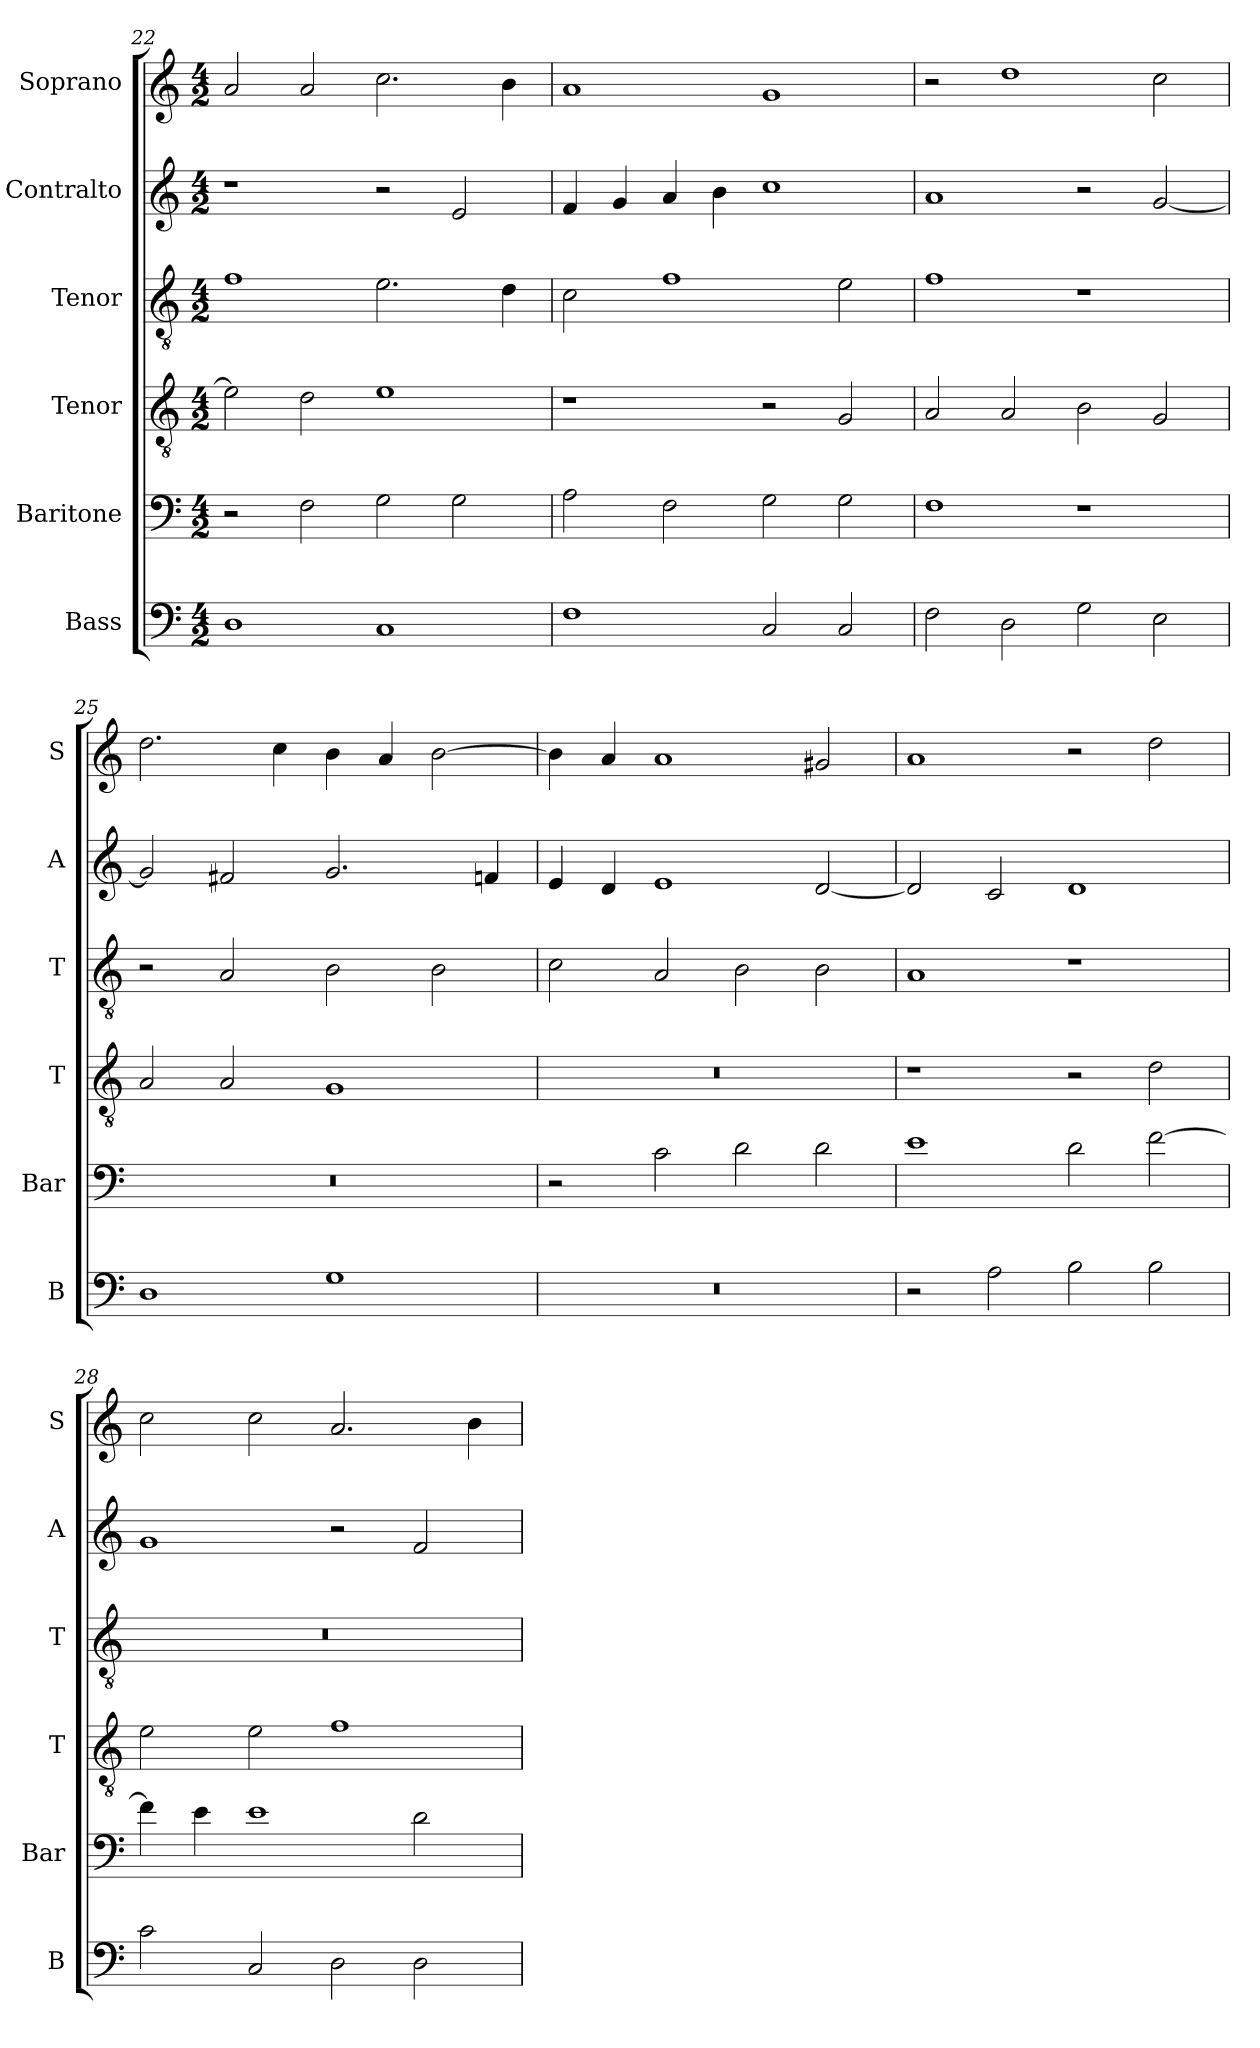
**kern	**kern	**kern	**kern	**kern	**kern
*part6	*part5	*part4	*part3	*part2	*part1
*staff6	*staff5	*staff4	*staff3	*staff2	*staff1
*I"Bass	*I"Baritone	*I"Tenor	*I"Tenor	*I"Contralto	*I"Soprano
*I'B	*I'Bar	*I'T	*I'T	*I'A	*I'S
*clefF4	*clefF4	*clefGv2	*clefGv2	*clefG2	*clefG2
*k[]	*k[]	*k[]	*k[]	*k[]	*k[]
*G:mix	*G:mix	*G:mix	*G:mix	*G:mix	*G:mix
*M4/2	*M4/2	*M4/2	*M4/2	*M4/2	*M4/2
=22	=22	=22	=22	=22	=22
1D	2r	2e]	1f	1r	2a
.	2F	2d	.	.	2a
1C	2G	1e	2.e	2r	2.cc
.	2G	.	.	2e	.
.	.	.	4d	.	4b
=23	=23	=23	=23	=23	=23
1F	2A	1r	2c	4f	1a
.	.	.	.	4g	.
.	2F	.	1f	4a	.
.	.	.	.	4b	.
2C	2G	2r	.	1cc	1g
2C	2G	2G	2e	.	.
=24	=24	=24	=24	=24	=24
2F	1F	2A	1f	1a	2r
2D	.	2A	.	.	1dd
2G	1r	2B	1r	2r	.
2E	.	2G	.	[2g	2cc
=25	=25	=25	=25	=25	=25
1D	0r	2A	2r	2g]	2.dd
.	.	2A	2A	2f#X	.
.	.	.	.	.	4cc
1G	.	1G	2B	2.g	4b
.	.	.	.	.	4a
.	.	.	2B	.	[2b
.	.	.	.	4fn	.
=26	=26	=26	=26	=26	=26
0r	2r	0r	2c	4e	4b]
.	.	.	.	4d	4a
.	2c	.	2A	1e	1a
.	2d	.	2B	.	.
.	2d	.	2B	[2d	2g#X
=27	=27	=27	=27	=27	=27
2r	1e	1r	1A	2d]	1a
2A	.	.	.	2c	.
2B	2d	2r	1r	1d	2r
2B	[2f	2d	.	.	2dd
=28	=28	=28	=28	=28	=28
2c	4f]	2e	0r	1g	2cc
.	4e	.	.	.	.
2C	1e	2e	.	.	2cc
2D	.	1f	.	2r	2.a
2D	2d	.	.	2f	.
.	.	.	.	.	4b
=	=	=	=	=	=
*-	*-	*-	*-	*-	*-
